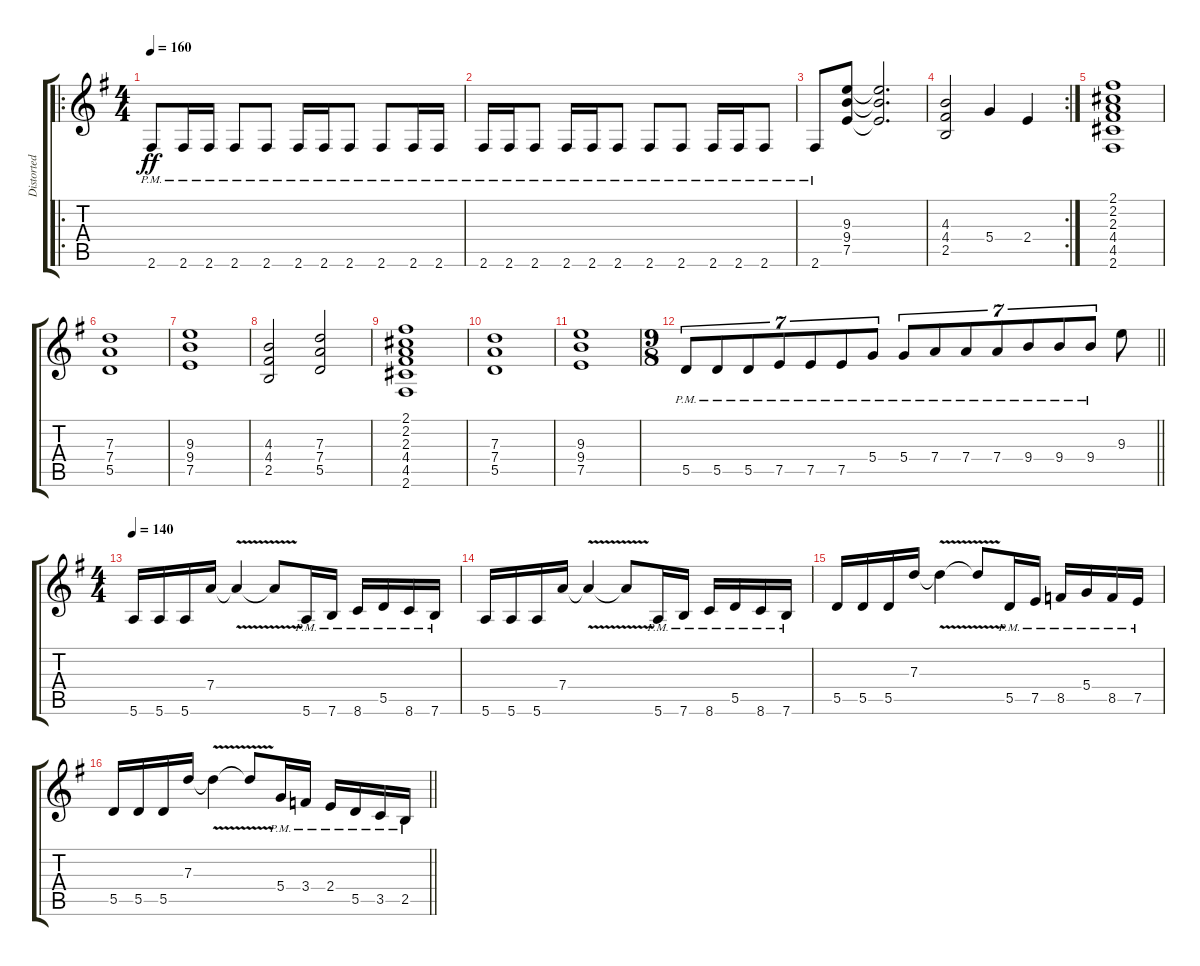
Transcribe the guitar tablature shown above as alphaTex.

\track ("Distorted" "Distorted") {instrument distortionguitar}
\staff {score tabs}
\tuning (E4 B3 G3 D3 A2 E2) {hide}
\ro
\ts (4 4)
\tempo 160
\clef g2
\ks g
2.6{pm}.8{dy ff} 2.6{pm}.16 2.6{pm}.16 2.6{pm}.8 2.6{pm}.8 2.6{pm}.16 2.6{pm}.16 2.6{pm}.8 2.6{pm}.8 2.6{pm}.16 2.6{pm}.16 |
2.6{pm}.16 2.6{pm}.16 2.6{pm}.8 2.6{pm}.16 2.6{pm}.16 2.6{pm}.8 2.6{pm}.8 2.6{pm}.8 2.6{pm}.16 2.6{pm}.16 2.6{pm}.8 |
2.6{pm}.8 (9.3 9.4 7.5).8 (9.3{t} 9.4{t} 7.5{t}).2{d} |
\rc 2
(4.3 4.4 2.5).2 5.4.4 2.4.4 |
(2.1 2.2 2.3 4.4 4.5 2.6).1 |
(7.3 7.4 5.5).1 |
(9.3 9.4 7.5).1 |
(4.3 4.4 2.5).2 (7.3 7.4 5.5).2 |
(2.1 2.2 2.3 4.4 4.5 2.6).1 |
(7.3 7.4 5.5).1 |
(9.3 9.4 7.5).1 |
\ts (9 8)
\barLineRight lightlight
5.5{pm}.8{tu (7 4)} 5.5{pm}.8{tu (7 4)} 5.5{pm}.8{tu (7 4)} 7.5{pm}.8{tu (7 4)} 7.5{pm}.8{tu (7 4)} 7.5{pm}.8{tu (7 4)} 5.4{pm}.8{tu (7 4)} 5.4{pm}.8{tu (7 4)} 7.4{pm}.8{tu (7 4)} 7.4{pm}.8{tu (7 4)} 7.4{pm}.8{tu (7 4)} 9.4{pm}.8{tu (7 4)} 9.4{pm}.8{tu (7 4)} 9.4{pm}.8{tu (7 4)} 9.3.8 |
\ts (4 4)
\tempo 140
5.6.16 5.6.16 5.6.16 7.4.16 7.4{v t}.4 7.4{v t}.8 5.6{pm}.16 7.6{pm}.16 8.6{pm}.16 5.5{pm}.16 8.6{pm}.16 7.6{pm}.16 |
5.6.16 5.6.16 5.6.16 7.4.16 7.4{v t}.4 7.4{v t}.8 5.6{pm}.16 7.6{pm}.16 8.6{pm}.16 5.5{pm}.16 8.6{pm}.16 7.6{pm}.16 |
5.5.16 5.5.16 5.5.16 7.3.16 7.3{v t}.4 7.3{v t}.8 5.5{pm}.16 7.5{pm}.16 8.5{pm}.16 5.4{pm}.16 8.5{pm}.16 7.5{pm}.16 |
\barLineRight lightlight
5.5.16 5.5.16 5.5.16 7.3.16 7.3{v t}.4 7.3{v t}.8 5.4{pm}.16 3.4{pm}.16 2.4{pm}.16 5.5{pm}.16 3.5{pm}.16 2.5{pm}.16
